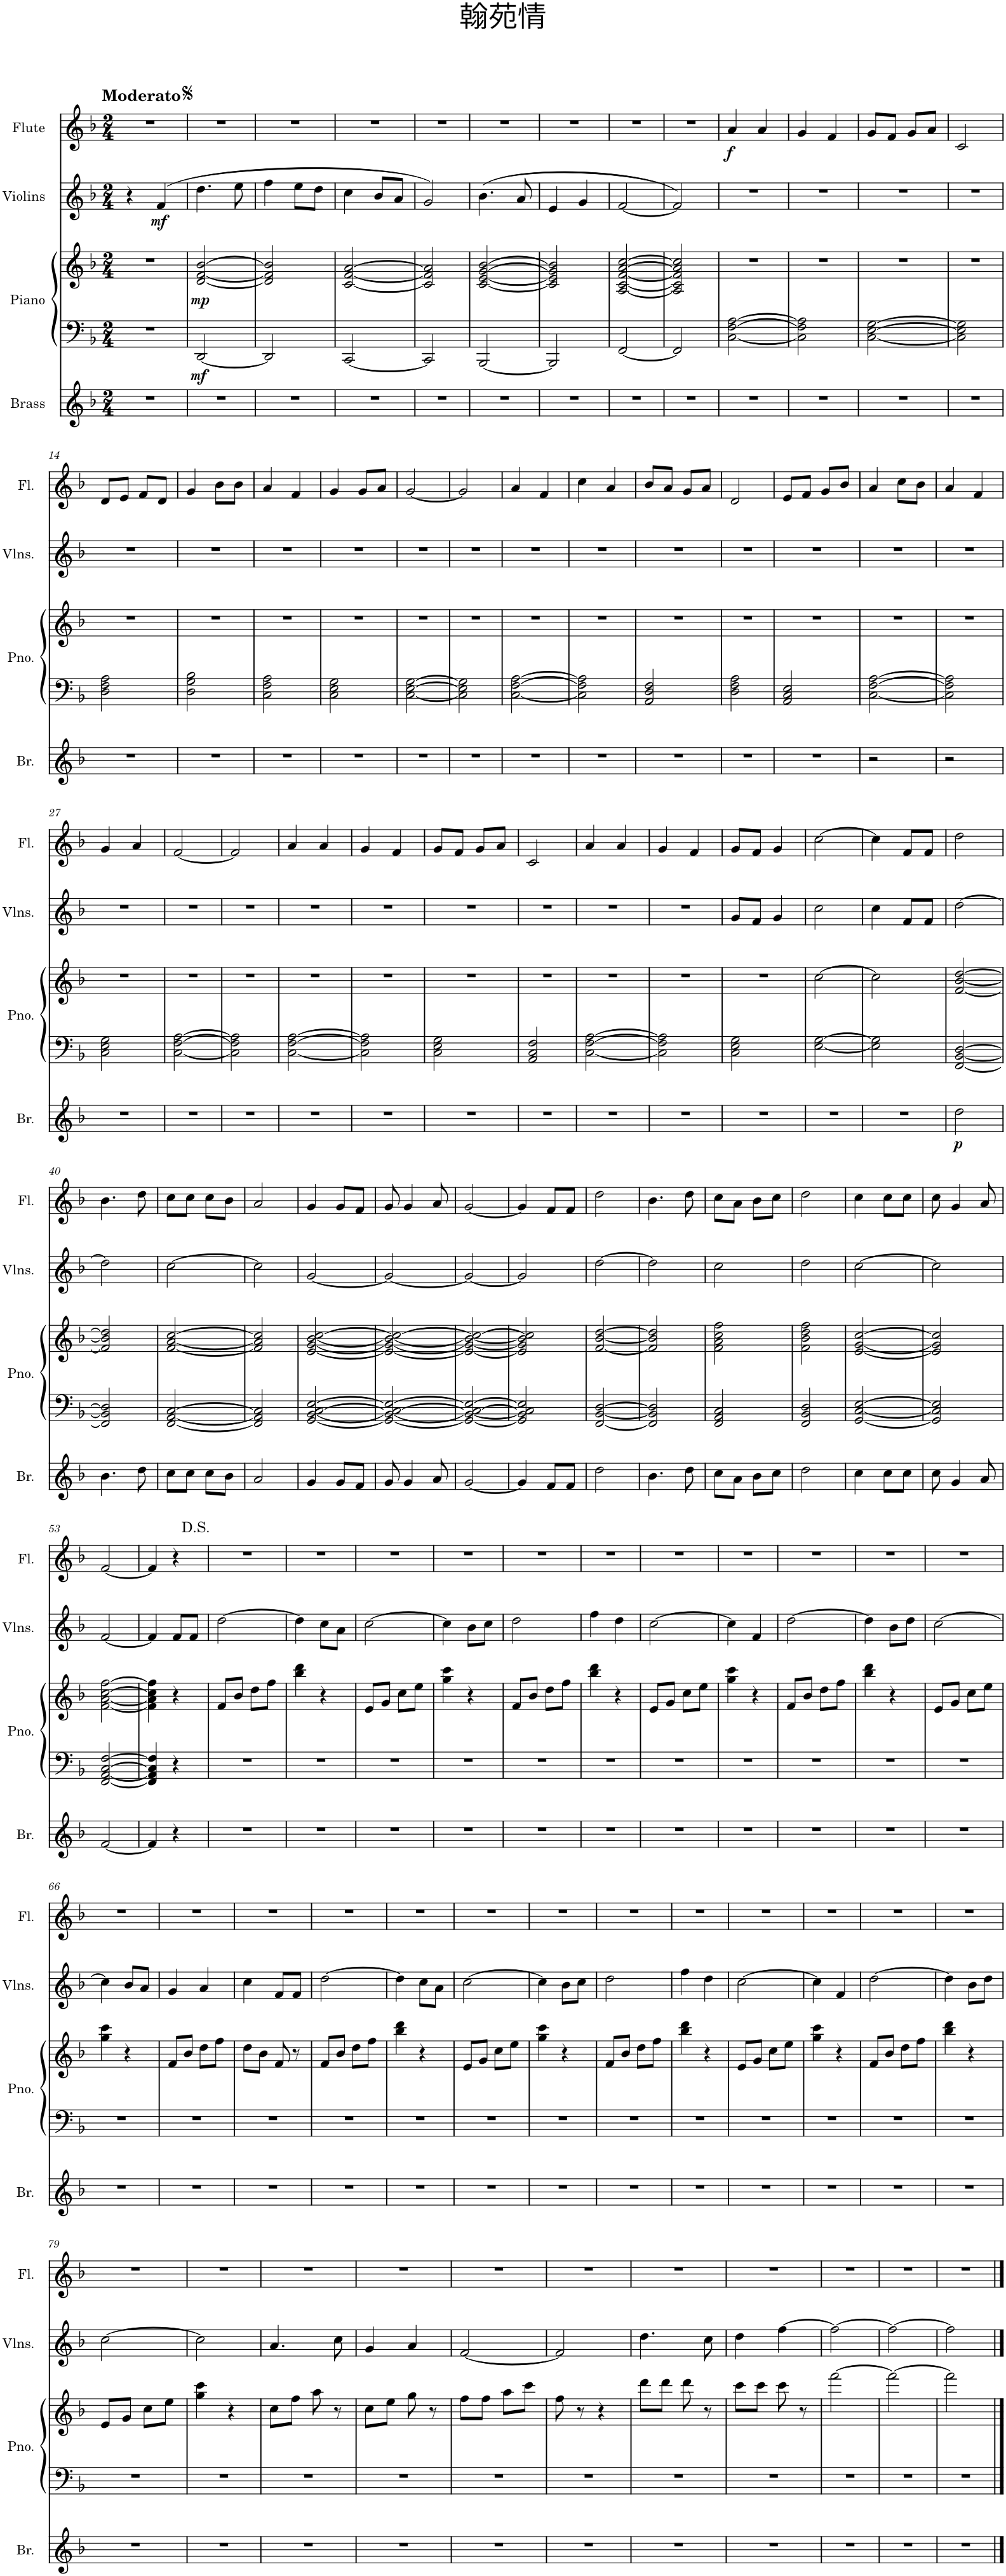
**kern	**dynam	**kern	**kern	**dynam	**kern	**dynam	**kern	**dynam
*part4	*part4	*part3	*part3	*part3	*part2	*part2	*part1	*part1
*staff5	*staff5	*staff4	*staff3	*staff3/4	*staff2	*staff2	*staff1	*staff1
*I"Brass	*	*I"Piano	*	*	*I"Violins	*	*I"Flute	*
*I'Br.	*	*I'Pno.	*	*	*I'Vlns.	*	*I'Fl.	*
*clefG2	*	*clefF4	*clefG2	*	*clefG2	*	*clefG2	*
*k[b-]	*	*k[b-]	*k[b-]	*	*k[b-]	*	*k[b-]	*
*M2/4	*	*M2/4	*M2/4	*	*M2/4	*	*M2/4	*
=1	=1	=1	=1	=1	=1	=1	=1	=1
!	!	!	!	!	!	!	!LO:TX:a:B:t=Moderato	!
2r	.	2r	2r	.	4r	.	2r	.
!	!	!	!	!	!	!LO:DY:b	!	!
.	.	.	.	.	(4f/	mf	.	.
=2	=2	=2	=2	=2	=2	=2	=2	=2
!	!	!	!	!LO:DY:b=2	!	!	!	!
!	!	!	!	!LO:DY:n=1:b	!	!	!	!
2r	.	[2DD/	[2d/ [2f/ [2b-/	mf mp	4.dd\	.	2r	.
.	.	.	.	.	8ee\	.	.	.
=3	=3	=3	=3	=3	=3	=3	=3	=3
2r	.	2DD/]	2d/] 2f/] 2b-/]	.	4ff\	.	2r	.
.	.	.	.	.	8ee\L	.	.	.
.	.	.	.	.	8dd\J	.	.	.
=4	=4	=4	=4	=4	=4	=4	=4	=4
2r	.	[2CC/	[2c/ [2f/ [2a/	.	4cc\	.	2r	.
.	.	.	.	.	8b-/L	.	.	.
.	.	.	.	.	8a/J	.	.	.
=5	=5	=5	=5	=5	=5	=5	=5	=5
2r	.	2CC/]	2c/] 2f/] 2a/]	.	2g/)	.	2r	.
=6	=6	=6	=6	=6	=6	=6	=6	=6
2r	.	[2BBB-/	[2c/ [2e/ [2g/ [2b-/	.	(4.b-\	.	2r	.
.	.	.	.	.	8a/	.	.	.
=7	=7	=7	=7	=7	=7	=7	=7	=7
2r	.	2BBB-/]	2c/] 2e/] 2g/] 2b-/]	.	4e/	.	2r	.
.	.	.	.	.	4g/	.	.	.
=8	=8	=8	=8	=8	=8	=8	=8	=8
2r	.	[2FF/	[2A/ [2c/ [2f/ [2a/ [2cc/	.	[2f/	.	2r	.
=9	=9	=9	=9	=9	=9	=9	=9	=9
2r	.	2FF/]	2A/] 2c/] 2f/] 2a/] 2cc/]	.	2f/])	.	2r	.
=10	=10	=10	=10	=10	=10	=10	=10	=10
!	!	!	!	!	!	!	!	!LO:DY:b
2r	.	[2C\ [2F\ [2A\	2r	.	2r	.	4a/	f
.	.	.	.	.	.	.	4a/	.
=11	=11	=11	=11	=11	=11	=11	=11	=11
2r	.	2C\] 2F\] 2A\]	2r	.	2r	.	4g/	.
.	.	.	.	.	.	.	4f/	.
=12	=12	=12	=12	=12	=12	=12	=12	=12
2r	.	[2C\ [2E\ [2G\	2r	.	2r	.	8g/L	.
.	.	.	.	.	.	.	8f/J	.
.	.	.	.	.	.	.	8g/L	.
.	.	.	.	.	.	.	8a/J	.
=13	=13	=13	=13	=13	=13	=13	=13	=13
2r	.	2C\] 2E\] 2G\]	2r	.	2r	.	2c/	.
!!LO:LB:g=z
=14	=14	=14	=14	=14	=14	=14	=14	=14
2r	.	2D\ 2F\ 2A\	2r	.	2r	.	8d/L	.
.	.	.	.	.	.	.	8e/J	.
.	.	.	.	.	.	.	8f/L	.
.	.	.	.	.	.	.	8d/J	.
=15	=15	=15	=15	=15	=15	=15	=15	=15
2r	.	2D\ 2G\ 2B-\	2r	.	2r	.	4g/	.
.	.	.	.	.	.	.	8b-\L	.
.	.	.	.	.	.	.	8b-\J	.
=16	=16	=16	=16	=16	=16	=16	=16	=16
2r	.	2C\ 2F\ 2A\	2r	.	2r	.	4a/	.
.	.	.	.	.	.	.	4f/	.
=17	=17	=17	=17	=17	=17	=17	=17	=17
2r	.	2C\ 2E\ 2G\	2r	.	2r	.	4g/	.
.	.	.	.	.	.	.	8g/L	.
.	.	.	.	.	.	.	8a/J	.
=18	=18	=18	=18	=18	=18	=18	=18	=18
2r	.	[2C\ [2E\ [2G\	2r	.	2r	.	[2g/	.
=19	=19	=19	=19	=19	=19	=19	=19	=19
2r	.	2C\] 2E\] 2G\]	2r	.	2r	.	2g/]	.
=20	=20	=20	=20	=20	=20	=20	=20	=20
2r	.	[2C\ [2F\ [2A\	2r	.	2r	.	4a/	.
.	.	.	.	.	.	.	4f/	.
=21	=21	=21	=21	=21	=21	=21	=21	=21
2r	.	2C\] 2F\] 2A\]	2r	.	2r	.	4cc\	.
.	.	.	.	.	.	.	4a/	.
=22	=22	=22	=22	=22	=22	=22	=22	=22
2r	.	2AA/ 2D/ 2F/	2r	.	2r	.	8b-/L	.
.	.	.	.	.	.	.	8a/J	.
.	.	.	.	.	.	.	8g/L	.
.	.	.	.	.	.	.	8a/J	.
=23	=23	=23	=23	=23	=23	=23	=23	=23
2r	.	2D\ 2F\ 2A\	2r	.	2r	.	2d/	.
=24	=24	=24	=24	=24	=24	=24	=24	=24
2r	.	2AA/ 2C/ 2E/	2r	.	2r	.	8e/L	.
.	.	.	.	.	.	.	8f/J	.
.	.	.	.	.	.	.	8g/L	.
.	.	.	.	.	.	.	8b-/J	.
=25	=25	=25	=25	=25	=25	=25	=25	=25
2r	.	[2C\ [2F\ [2A\	2r	.	2r	.	4a/	.
.	.	.	.	.	.	.	8cc\L	.
.	.	.	.	.	.	.	8b-\J	.
=26	=26	=26	=26	=26	=26	=26	=26	=26
2r	.	2C\] 2F\] 2A\]	2r	.	2r	.	4a/	.
.	.	.	.	.	.	.	4f/	.
!!LO:LB:g=z
=27	=27	=27	=27	=27	=27	=27	=27	=27
2r	.	2C\ 2E\ 2G\	2r	.	2r	.	4g/	.
.	.	.	.	.	.	.	4a/	.
=28	=28	=28	=28	=28	=28	=28	=28	=28
2r	.	[2C\ [2F\ [2A\	2r	.	2r	.	[2f/	.
=29	=29	=29	=29	=29	=29	=29	=29	=29
2r	.	2C\] 2F\] 2A\]	2r	.	2r	.	2f/]	.
=30	=30	=30	=30	=30	=30	=30	=30	=30
2r	.	[2C\ [2F\ [2A\	2r	.	2r	.	4a/	.
.	.	.	.	.	.	.	4a/	.
=31	=31	=31	=31	=31	=31	=31	=31	=31
2r	.	2C\] 2F\] 2A\]	2r	.	2r	.	4g/	.
.	.	.	.	.	.	.	4f/	.
=32	=32	=32	=32	=32	=32	=32	=32	=32
2r	.	2C\ 2E\ 2G\	2r	.	2r	.	8g/L	.
.	.	.	.	.	.	.	8f/J	.
.	.	.	.	.	.	.	8g/L	.
.	.	.	.	.	.	.	8a/J	.
=33	=33	=33	=33	=33	=33	=33	=33	=33
2r	.	2AA/ 2C/ 2F/	2r	.	2r	.	2c/	.
=34	=34	=34	=34	=34	=34	=34	=34	=34
2r	.	[2C\ [2F\ [2A\	2r	.	2r	.	4a/	.
.	.	.	.	.	.	.	4a/	.
=35	=35	=35	=35	=35	=35	=35	=35	=35
2r	.	2C\] 2F\] 2A\]	2r	.	2r	.	4g/	.
.	.	.	.	.	.	.	4f/	.
=36	=36	=36	=36	=36	=36	=36	=36	=36
2r	.	2C\ 2E\ 2G\	2r	.	8g/L	.	8g/L	.
.	.	.	.	.	8f/J	.	8f/J	.
.	.	.	.	.	4g/	.	4g/	.
=37	=37	=37	=37	=37	=37	=37	=37	=37
2r	.	[2E\ [2G\	[2cc\	.	2cc\	.	[2cc\	.
=38	=38	=38	=38	=38	=38	=38	=38	=38
2r	.	2E\] 2G\]	2cc\]	.	4cc\	.	4cc\]	.
.	.	.	.	.	8f/L	.	8f/L	.
.	.	.	.	.	8f/J	.	8f/J	.
=39	=39	=39	=39	=39	=39	=39	=39	=39
!	!LO:DY:b	!	!	!	!	!	!	!
2dd\	p	[2FF/ [2BB-/ [2D/	[2f/ [2b-/ [2dd/	.	[2dd\	.	2dd\	.
!!LO:LB:g=z
=40	=40	=40	=40	=40	=40	=40	=40	=40
4.b-\	.	2FF/] 2BB-/] 2D/]	2f/] 2b-/] 2dd/]	.	2dd\]	.	4.b-\	.
8dd\	.	.	.	.	.	.	8dd\	.
=41	=41	=41	=41	=41	=41	=41	=41	=41
8cc\L	.	[2FF/ [2AA/ [2C/	[2f/ [2a/ [2cc/	.	[2cc\	.	8cc\L	.
8cc\J	.	.	.	.	.	.	8cc\J	.
8cc\L	.	.	.	.	.	.	8cc\L	.
8b-\J	.	.	.	.	.	.	8b-\J	.
=42	=42	=42	=42	=42	=42	=42	=42	=42
2a/	.	2FF/] 2AA/] 2C/]	2f/] 2a/] 2cc/]	.	2cc\]	.	2a/	.
=43	=43	=43	=43	=43	=43	=43	=43	=43
4g/	.	[2GG/ [2BB-/ [2C/ [2E/	[2e/ [2g/ [2b-/ [2cc/	.	[2g/	.	4g/	.
8g/L	.	.	.	.	.	.	8g/L	.
8f/J	.	.	.	.	.	.	8f/J	.
=44	=44	=44	=44	=44	=44	=44	=44	=44
8g/	.	2GG/_ 2BB-/_ 2C/_ 2E/_	2e/_ 2g/_ 2b-/_ 2cc/_	.	2g/_	.	8g/	.
4g/	.	.	.	.	.	.	4g/	.
8a/	.	.	.	.	.	.	8a/	.
=45	=45	=45	=45	=45	=45	=45	=45	=45
[2g/	.	2GG/_ 2BB-/_ 2C/_ 2E/_	2e/_ 2g/_ 2b-/_ 2cc/_	.	2g/_	.	[2g/	.
=46	=46	=46	=46	=46	=46	=46	=46	=46
4g/]	.	2GG/] 2BB-/] 2C/] 2E/]	2e/] 2g/] 2b-/] 2cc/]	.	2g/]	.	4g/]	.
8f/L	.	.	.	.	.	.	8f/L	.
8f/J	.	.	.	.	.	.	8f/J	.
=47	=47	=47	=47	=47	=47	=47	=47	=47
2dd\	.	[2FF/ [2BB-/ [2D/	[2f/ [2b-/ [2dd/	.	[2dd\	.	2dd\	.
=48	=48	=48	=48	=48	=48	=48	=48	=48
4.b-\	.	2FF/] 2BB-/] 2D/]	2f/] 2b-/] 2dd/]	.	2dd\]	.	4.b-\	.
8dd\	.	.	.	.	.	.	8dd\	.
=49	=49	=49	=49	=49	=49	=49	=49	=49
8cc\L	.	2FF/ 2AA/ 2C/	2f\ 2a\ 2cc\ 2ff\	.	2cc\	.	8cc\L	.
8a\J	.	.	.	.	.	.	8a\J	.
8b-\L	.	.	.	.	.	.	8b-\L	.
8cc\J	.	.	.	.	.	.	8cc\J	.
=50	=50	=50	=50	=50	=50	=50	=50	=50
2dd\	.	2FF/ 2BB-/ 2D/	2f\ 2b-\ 2dd\ 2ff\	.	2dd\	.	2dd\	.
=51	=51	=51	=51	=51	=51	=51	=51	=51
4cc\	.	[2GG/ [2C/ [2E/	[2e/ [2g/ [2cc/	.	[2cc\	.	4cc\	.
8cc\L	.	.	.	.	.	.	8cc\L	.
8cc\J	.	.	.	.	.	.	8cc\J	.
=52	=52	=52	=52	=52	=52	=52	=52	=52
8cc\	.	2GG/] 2C/] 2E/]	2e/] 2g/] 2cc/]	.	2cc\]	.	8cc\	.
4g/	.	.	.	.	.	.	4g/	.
8a/	.	.	.	.	.	.	8a/	.
!!LO:LB:g=z
=53	=53	=53	=53	=53	=53	=53	=53	=53
[2f/	.	[2FF/ [2AA/ [2C/ [2F/	[2f\ [2a\ [2cc\ [2ff\	.	[2f/	.	[2f/	.
=54	=54	=54	=54	=54	=54	=54	=54	=54
4f/]	.	4FF/] 4AA/] 4C/] 4F/]	4f\] 4a\] 4cc\] 4ff\]	.	4f/]	.	4f/]	.
4r	.	4r	4r	.	8f/L	.	4r	.
.	.	.	.	.	8f/J	.	.	.
=55	=55	=55	=55	=55	=55	=55	=55	=55
2r	.	2r	8f/L	.	[2dd\	.	2r	.
.	.	.	8b-/J	.	.	.	.	.
.	.	.	8dd\L	.	.	.	.	.
.	.	.	8ff\J	.	.	.	.	.
=56	=56	=56	=56	=56	=56	=56	=56	=56
2r	.	2r	4bb-\ 4ddd\	.	4dd\]	.	2r	.
.	.	.	4r	.	8cc\L	.	.	.
.	.	.	.	.	8a\J	.	.	.
=57	=57	=57	=57	=57	=57	=57	=57	=57
2r	.	2r	8e/L	.	[2cc\	.	2r	.
.	.	.	8g/J	.	.	.	.	.
.	.	.	8cc\L	.	.	.	.	.
.	.	.	8ee\J	.	.	.	.	.
=58	=58	=58	=58	=58	=58	=58	=58	=58
2r	.	2r	4gg\ 4ccc\	.	4cc\]	.	2r	.
.	.	.	4r	.	8b-\L	.	.	.
.	.	.	.	.	8cc\J	.	.	.
=59	=59	=59	=59	=59	=59	=59	=59	=59
2r	.	2r	8f/L	.	2dd\	.	2r	.
.	.	.	8b-/J	.	.	.	.	.
.	.	.	8dd\L	.	.	.	.	.
.	.	.	8ff\J	.	.	.	.	.
=60	=60	=60	=60	=60	=60	=60	=60	=60
2r	.	2r	4bb-\ 4ddd\	.	4ff\	.	2r	.
.	.	.	4r	.	4dd\	.	.	.
=61	=61	=61	=61	=61	=61	=61	=61	=61
2r	.	2r	8e/L	.	[2cc\	.	2r	.
.	.	.	8g/J	.	.	.	.	.
.	.	.	8cc\L	.	.	.	.	.
.	.	.	8ee\J	.	.	.	.	.
=62	=62	=62	=62	=62	=62	=62	=62	=62
2r	.	2r	4gg\ 4ccc\	.	4cc\]	.	2r	.
.	.	.	4r	.	4f/	.	.	.
=63	=63	=63	=63	=63	=63	=63	=63	=63
2r	.	2r	8f/L	.	[2dd\	.	2r	.
.	.	.	8b-/J	.	.	.	.	.
.	.	.	8dd\L	.	.	.	.	.
.	.	.	8ff\J	.	.	.	.	.
=64	=64	=64	=64	=64	=64	=64	=64	=64
2r	.	2r	4bb-\ 4ddd\	.	4dd\]	.	2r	.
.	.	.	4r	.	8b-\L	.	.	.
.	.	.	.	.	8dd\J	.	.	.
=65	=65	=65	=65	=65	=65	=65	=65	=65
2r	.	2r	8e/L	.	[2cc\	.	2r	.
.	.	.	8g/J	.	.	.	.	.
.	.	.	8cc\L	.	.	.	.	.
.	.	.	8ee\J	.	.	.	.	.
!!LO:LB:g=z
=66	=66	=66	=66	=66	=66	=66	=66	=66
2r	.	2r	4gg\ 4ccc\	.	4cc\]	.	2r	.
.	.	.	4r	.	8b-/L	.	.	.
.	.	.	.	.	8a/J	.	.	.
=67	=67	=67	=67	=67	=67	=67	=67	=67
2r	.	2r	8f/L	.	4g/	.	2r	.
.	.	.	8b-/J	.	.	.	.	.
.	.	.	8dd\L	.	4a/	.	.	.
.	.	.	8ff\J	.	.	.	.	.
=68	=68	=68	=68	=68	=68	=68	=68	=68
2r	.	2r	8dd\L	.	4cc\	.	2r	.
.	.	.	8b-\J	.	.	.	.	.
.	.	.	8f/	.	8f/L	.	.	.
.	.	.	8r	.	8f/J	.	.	.
=69	=69	=69	=69	=69	=69	=69	=69	=69
2r	.	2r	8f/L	.	[2dd\	.	2r	.
.	.	.	8b-/J	.	.	.	.	.
.	.	.	8dd\L	.	.	.	.	.
.	.	.	8ff\J	.	.	.	.	.
=70	=70	=70	=70	=70	=70	=70	=70	=70
2r	.	2r	4bb-\ 4ddd\	.	4dd\]	.	2r	.
.	.	.	4r	.	8cc\L	.	.	.
.	.	.	.	.	8a\J	.	.	.
=71	=71	=71	=71	=71	=71	=71	=71	=71
2r	.	2r	8e/L	.	[2cc\	.	2r	.
.	.	.	8g/J	.	.	.	.	.
.	.	.	8cc\L	.	.	.	.	.
.	.	.	8ee\J	.	.	.	.	.
=72	=72	=72	=72	=72	=72	=72	=72	=72
2r	.	2r	4gg\ 4ccc\	.	4cc\]	.	2r	.
.	.	.	4r	.	8b-\L	.	.	.
.	.	.	.	.	8cc\J	.	.	.
=73	=73	=73	=73	=73	=73	=73	=73	=73
2r	.	2r	8f/L	.	2dd\	.	2r	.
.	.	.	8b-/J	.	.	.	.	.
.	.	.	8dd\L	.	.	.	.	.
.	.	.	8ff\J	.	.	.	.	.
=74	=74	=74	=74	=74	=74	=74	=74	=74
2r	.	2r	4bb-\ 4ddd\	.	4ff\	.	2r	.
.	.	.	4r	.	4dd\	.	.	.
=75	=75	=75	=75	=75	=75	=75	=75	=75
2r	.	2r	8e/L	.	[2cc\	.	2r	.
.	.	.	8g/J	.	.	.	.	.
.	.	.	8cc\L	.	.	.	.	.
.	.	.	8ee\J	.	.	.	.	.
=76	=76	=76	=76	=76	=76	=76	=76	=76
2r	.	2r	4gg\ 4ccc\	.	4cc\]	.	2r	.
.	.	.	4r	.	4f/	.	.	.
=77	=77	=77	=77	=77	=77	=77	=77	=77
2r	.	2r	8f/L	.	[2dd\	.	2r	.
.	.	.	8b-/J	.	.	.	.	.
.	.	.	8dd\L	.	.	.	.	.
.	.	.	8ff\J	.	.	.	.	.
=78	=78	=78	=78	=78	=78	=78	=78	=78
2r	.	2r	4bb-\ 4ddd\	.	4dd\]	.	2r	.
.	.	.	4r	.	8b-\L	.	.	.
.	.	.	.	.	8dd\J	.	.	.
!!LO:LB:g=z
=79	=79	=79	=79	=79	=79	=79	=79	=79
2r	.	2r	8e/L	.	[2cc\	.	2r	.
.	.	.	8g/J	.	.	.	.	.
.	.	.	8cc\L	.	.	.	.	.
.	.	.	8ee\J	.	.	.	.	.
=80	=80	=80	=80	=80	=80	=80	=80	=80
2r	.	2r	4gg\ 4ccc\	.	2cc\]	.	2r	.
.	.	.	4r	.	.	.	.	.
=81	=81	=81	=81	=81	=81	=81	=81	=81
2r	.	2r	8cc\L	.	4.a/	.	2r	.
.	.	.	8ff\J	.	.	.	.	.
.	.	.	8aa\	.	.	.	.	.
.	.	.	8r	.	8cc\	.	.	.
=82	=82	=82	=82	=82	=82	=82	=82	=82
2r	.	2r	8cc\L	.	4g/	.	2r	.
.	.	.	8ee\J	.	.	.	.	.
.	.	.	8gg\	.	4a/	.	.	.
.	.	.	8r	.	.	.	.	.
=83	=83	=83	=83	=83	=83	=83	=83	=83
2r	.	2r	8ff\L	.	[2f/	.	2r	.
.	.	.	8ff\J	.	.	.	.	.
.	.	.	8aa\L	.	.	.	.	.
.	.	.	8ccc\J	.	.	.	.	.
=84	=84	=84	=84	=84	=84	=84	=84	=84
2r	.	2r	8ff\	.	2f/]	.	2r	.
.	.	.	8r	.	.	.	.	.
.	.	.	4r	.	.	.	.	.
=85	=85	=85	=85	=85	=85	=85	=85	=85
2r	.	2r	8ddd\L	.	4.dd\	.	2r	.
.	.	.	8ddd\J	.	.	.	.	.
.	.	.	8ddd\	.	.	.	.	.
.	.	.	8r	.	8cc\	.	.	.
=86	=86	=86	=86	=86	=86	=86	=86	=86
2r	.	2r	8ccc\L	.	4dd\	.	2r	.
.	.	.	8ccc\J	.	.	.	.	.
.	.	.	8ccc\	.	[4ff\	.	.	.
.	.	.	8r	.	.	.	.	.
=87	=87	=87	=87	=87	=87	=87	=87	=87
2r	.	2r	[2fff\	.	2ff\_	.	2r	.
=88	=88	=88	=88	=88	=88	=88	=88	=88
2r	.	2r	2fff\_	.	2ff\_	.	2r	.
=89	=89	=89	=89	=89	=89	=89	=89	=89
2r	.	2r	2fff\]	.	2ff\]	.	2r	.
==	==	==	==	==	==	==	==	==
*-	*-	*-	*-	*-	*-	*-	*-	*-
